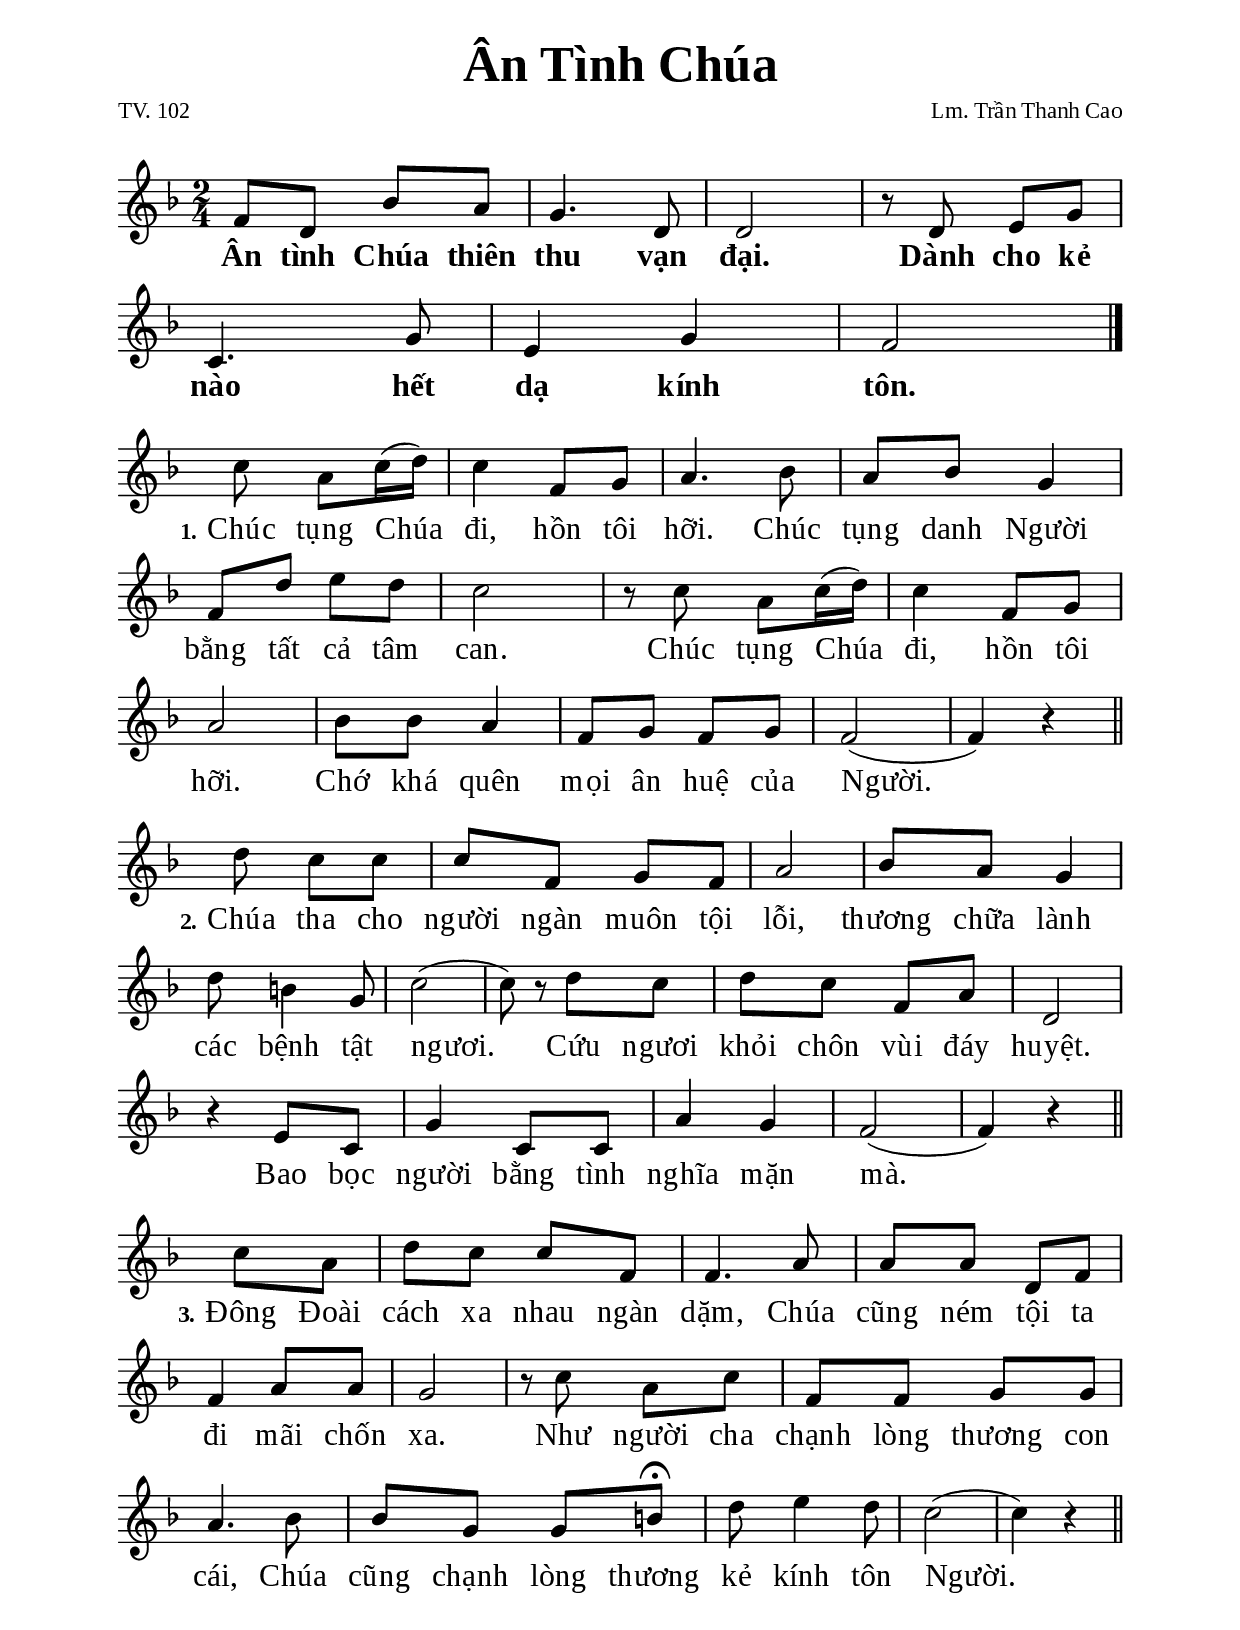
% Cài đặt chung
\version "2.20.0"
\include "english.ly"

\header {
  title = \markup { \fontsize #3 "Ân Tình Chúa" }
  poet = "TV. 102"
  composer = "Lm. Trần Thanh Cao"
  arranger = " "
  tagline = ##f
}


\paper {
  #(set-paper-size "a4")
  top-margin = 15\mm
  bottom-margin = 15\mm
  left-margin = 20\mm
  right-margin = 20\mm
  indent = #0
  #(define fonts
    (make-pango-font-tree
      "Liberation Serif"
      "Liberation Serif"
      "Liberation Serif"
      (/ 20 20)))
  page-count = #1
}

% Nhạc điệp khúc
nhacDiepKhuc = \relative c' {
  \override Lyrics.LyricSpace.minimum-distance = #1.7
  \override Score.BarNumber.break-visibility = ##(#f #f #f)
  f8 d bf' a |
  g4. d8 |
  d2 |
  r8 d e g |
  c,4. g'8 |
  e4 g |
  f2 \bar "|."
}

% Nhạc phiên khúc
nhacPhienKhucMot = \relative c'' {
  \override Score.BarNumber.break-visibility = ##(#f #f #f)
  \partial 4. c8 a c16 (d) |
  c4 f,8 g |
  a4. bf8 |
  a bf g4 |
  f8 d' e d |
  c2 |
  r8 c a c16 (d) |
  c4 f,8 g |
  a2 |
  bf8 bf a4 |
  f8 g f g |
  f2 ( |
  f4) r \bar "||"
}

nhacPhienKhucHai = \relative c'' {
  \override Score.BarNumber.break-visibility = ##(#f #f #f)
  \partial 4. d8 c c |
  c f, g f |
  a2 |
  bf8 a g4 |
  d'8 b!4 g8 |
  c2 ( |
  c8) r d c |
  d c f, a |
  d,2 |
  r4 e8 c |
  g'4 c,8 c |
  a'4 g |
  f2 ( |
  f4) r \bar "||"
}

nhacPhienKhucBa = \relative c'' {
  \override Score.BarNumber.break-visibility = ##(#f #f #f)
  \partial 4 c8 a |
  d c c f, |
  f4. a8 |
  a a d, f |
  f4 a8 a |
  g2 |
  r8 c a c |
  f, f g g |
  a4. bf8 |
  bf g g b \fermata |
  d e4 d8 |
  c2 ( |
  c4) r \bar "||"
}

% Lời điệp khúc
loiDiepKhuc = \lyricmode {
  \override Lyrics.LyricText.font-series = #'bold
  Ân tình Chúa thiên thu vạn đại.
  Dành cho kẻ nào hết dạ kính tôn.
}

% Lời phiên khúc
loiPhienKhucMot = \lyricmode {
  \set stanza = #"1."
  Chúc tụng Chúa đi, hồn tôi hỡi.
  Chúc tụng danh Người bằng tất cả tâm can.
  Chúc tụng Chúa đi, hồn tôi hỡi.
  Chớ khá quên mọi ân huệ của Người.
}

loiPhienKhucHai = \lyricmode {
  \set stanza = #"2."
  Chúa tha cho người ngàn muôn tội lỗi,
  thương chữa lành các bệnh tật ngươi.
  Cứu ngươi khỏi chôn vùi đáy huyệt.
  Bao bọc người bằng tình nghĩa mặn mà.
}

loiPhienKhucBa = \lyricmode {
  \set stanza = #"3."
  Đông Đoài cách xa nhau ngàn dặm,
  Chúa cũng ném tội ta đi mãi chốn xa.
  Như người cha chạnh lòng thương con cái,
  Chúa cũng chạnh lòng thương kẻ kính tôn Người.
}


% Dàn trang
\score {
  \new ChoirStaff <<
    \new Staff = diepKhuc \with {
        \consists "Merge_rests_engraver"
        \magnifyStaff #(magstep +1)
      }
      <<
      \new Voice = beSop {
        \key f \major \time 2/4 \stemNeutral \nhacDiepKhuc
      }
    >>
    \new Lyrics \lyricsto beSop \loiDiepKhuc
  >>
  \layout {
    \override Lyrics.LyricText.font-series = #'bold
    \override Lyrics.LyricText.font-size = #+3
    \override Lyrics.LyricSpace.minimum-distance = #2.0
    \override Score.BarNumber.break-visibility = ##(#f #f #f)
  }
}

\score {
  \new ChoirStaff <<
    \new Staff = phienKhuc \with {
        \magnifyStaff #(magstep +1)
      }
      <<
      \new Voice = beSop {
        \key f \major \time 2/4 \nhacPhienKhucMot
      }
    >>
    \new Lyrics \lyricsto beSop \loiPhienKhucMot
  >>
  \layout {
    \override Staff.TimeSignature.transparent = ##t
    \override Lyrics.LyricText.font-size = #+3
    \override Lyrics.LyricSpace.minimum-distance = #2.0
    \override Score.BarNumber.break-visibility = ##(#f #f #f)
  } 
}

\score {
  \new ChoirStaff <<
    \new Staff = phienKhuc \with {
        \magnifyStaff #(magstep +1)
      }
      <<
      \new Voice = beSop {
        \key f \major \time 2/4 \nhacPhienKhucHai
      }
    >>
    \new Lyrics \lyricsto beSop \loiPhienKhucHai
  >>
  \layout {
    \override Staff.TimeSignature.transparent = ##t
    \override Lyrics.LyricText.font-size = #+3
    \override Lyrics.LyricSpace.minimum-distance = #2.0
    \override Score.BarNumber.break-visibility = ##(#f #f #f)
  } 
}

\score {
  \new ChoirStaff <<
    \new Staff = phienKhuc \with {
        \magnifyStaff #(magstep +1)
      }
      <<
      \new Voice = beSop {
        \key f \major \time 2/4 \nhacPhienKhucBa
      }
    >>
    \new Lyrics \lyricsto beSop \loiPhienKhucBa
  >>
  \layout {
    \override Staff.TimeSignature.transparent = ##t
    \override Lyrics.LyricText.font-size = #+3
    \override Lyrics.LyricSpace.minimum-distance = #2.0
    \override Score.BarNumber.break-visibility = ##(#f #f #f)
  } 
}
